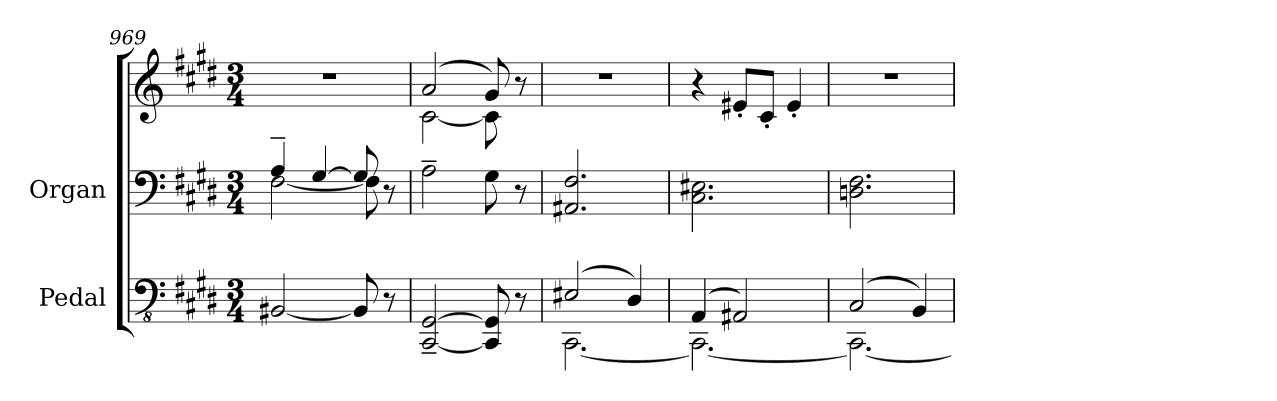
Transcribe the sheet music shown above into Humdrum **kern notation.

**kern	**kern	**kern
*part2	*part1	*part1
*staff3	*staff2	*staff1
*I"Pedal	*I"Organ	*
*clefFv4	*clefF4	*clefG2
*k[f#c#g#d#]	*k[f#c#g#d#]	*k[f#c#g#d#]
*M3/4	*M3/4	*M3/4
=969	=969	=969
*	*^	*
[2BBB#X/	4A~/	[2F#\	2.r
.	[4G#/	.	.
8BBB#/]	8G#/]	8F#\]	.
8r	8r	8ryy	.
*	*v	*v	*
=970	=970	=970
*	*	*^
[2CCC#/~ [2GGG#/~	2A~\	(>2a/	[2c#\
8CCC#/] 8GGG#/]	8G#\	8g#/)	8c#\]
8r	8r	8r	8ryy
*	*	*v	*v
=971	=971	=971
*^	*	*
(>2EE#X/	[2.CCC#\	2.AA#X/ 2.F#/	2.r
4DD#/)	.	.	.
=972	=972	=972	=972
(>4AAA/	2.CCC#\_	2.C#\ 2.E#X\	4r
2AAA#X/)	.	.	8e#X'/L
.	.	.	8c#'/J
.	.	.	4e#'/
=973	=973	=973	=973
(>2CC#/	2.CCC#\_	2.Dn\ 2.F#\	2.r
4BBB/)	.	.	.
*v	*v	*	*
=	=	=
*-	*-	*-
